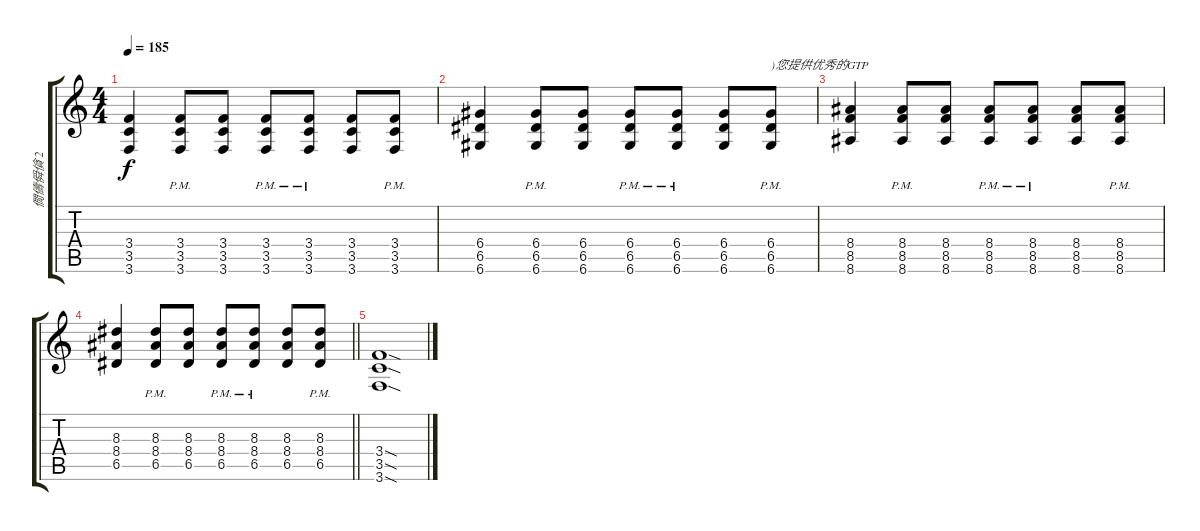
\track ("僩儔僢僋 2" "僩儔僢僋 2") {instrument electricguitarclean}
\staff {score tabs}
\tuning (E4 B3 G3 D3 A2 D2) {hide}
\ts (4 4)
\tempo 185
\clef g2
\ks c
(3.4 3.5 3.6).4{dy f} (3.4{pm} 3.5{pm} 3.6{pm}).8 (3.4 3.5 3.6).8 (3.4{pm} 3.5{pm} 3.6{pm}).8 (3.4{pm} 3.5{pm} 3.6{pm}).8 (3.4 3.5 3.6).8 (3.4{pm} 3.5{pm} 3.6{pm}).8 |
(6.4 6.5 6.6).4 (6.4{pm} 6.5{pm} 6.6{pm}).8 (6.4 6.5 6.6).8 (6.4{pm} 6.5{pm} 6.6{pm}).8 (6.4{pm} 6.5{pm} 6.6{pm}).8 (6.4 6.5 6.6).8 (6.4{pm} 6.5{pm} 6.6{pm}).8{txt ")您提供优秀的GTP"} |
(8.4 8.5 8.6).4 (8.4{pm} 8.5{pm} 8.6{pm}).8 (8.4 8.5 8.6).8 (8.4{pm} 8.5{pm} 8.6{pm}).8 (8.4{pm} 8.5{pm} 8.6{pm}).8 (8.4 8.5 8.6).8 (8.4{pm} 8.5{pm} 8.6{pm}).8 |
\barLineRight lightlight
(8.3 8.4 6.5).4 (8.3{pm} 8.4{pm} 6.5{pm}).8 (8.3 8.4 6.5).8 (8.3{pm} 8.4{pm} 6.5{pm}).8 (8.3{pm} 8.4{pm} 6.5{pm}).8 (8.3 8.4 6.5).8 (8.3{pm} 8.4{pm} 6.5{pm}).8 |
(3.4{sod} 3.5{sod} 3.6{sod}).1
